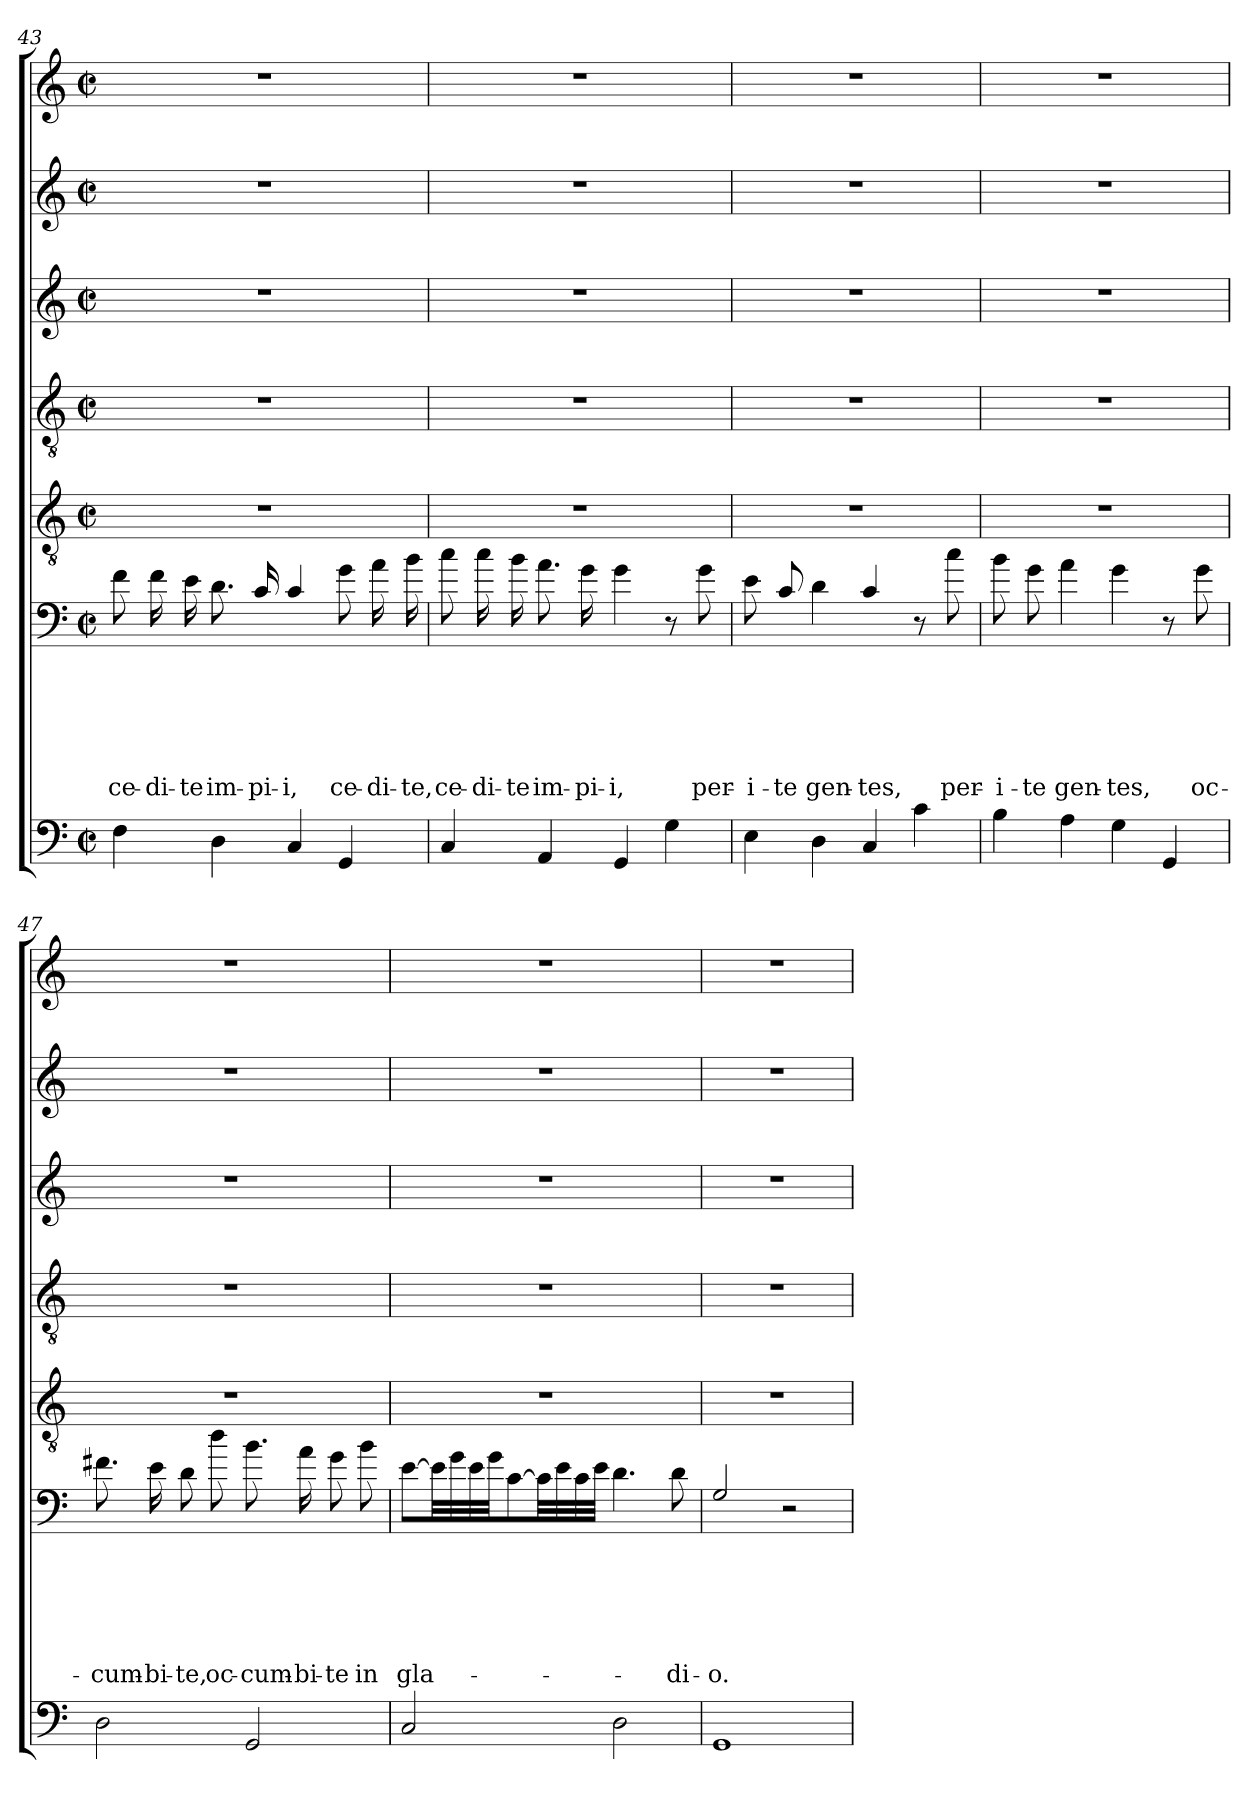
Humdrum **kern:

**kern	**kern	**text	**text	**text	**text	**text	**text	**kern	**kern	**kern	**kern	**kern
*part7	*part6	*part6	*part6	*part6	*part6	*part6	*part6	*part5	*part4	*part3	*part2	*part1
*staff7	*staff6	*staff6	*staff6	*staff6	*staff6	*staff6	*staff6	*staff5	*staff4	*staff3	*staff2	*staff1
*clefF4	*clefF4	*	*	*	*	*	*	*clefGv2	*clefGv2	*clefG2	*clefG2	*clefG2
*	*ITrd8c14	*	*	*	*	*	*	*	*	*	*	*
*k[]	*k[]	*	*	*	*	*	*	*k[]	*k[]	*k[]	*k[]	*k[]
*C:	*C:	*	*	*	*	*	*	*C:	*C:	*C:	*C:	*C:
*M2/2	*M2/2	*	*	*	*	*	*	*M2/2	*M2/2	*M2/2	*M2/2	*M2/2
*met(c|)	*met(c|)	*	*	*	*	*	*	*met(c|)	*met(c|)	*met(c|)	*met(c|)	*met(c|)
=43	=43	=43	=43	=43	=43	=43	=43	=43	=43	=43	=43	=43
!	!	!	!	!	!	!	!LO:LY:b	!	!	!	!	!
4F\	8F\	.	.	.	.	.	ce-	1r	1r	1r	1r	1r
!	!	!	!	!	!	!	!LO:LY:b	!	!	!	!	!
.	16F\	.	.	.	.	.	-di-	.	.	.	.	.
!	!	!	!	!	!	!	!LO:LY:b	!	!	!	!	!
.	16E\	.	.	.	.	.	-te	.	.	.	.	.
!	!	!	!	!	!	!	!LO:LY:b	!	!	!	!	!
4D\	8.D\	.	.	.	.	.	im-	.	.	.	.	.
!	!	!	!	!	!	!	!LO:LY:b	!	!	!	!	!
.	16C/	.	.	.	.	.	-pi-	.	.	.	.	.
!	!	!	!	!	!	!	!LO:LY:b	!	!	!	!	!
4C/	4C/	.	.	.	.	.	-i,	.	.	.	.	.
!	!	!	!	!	!	!	!LO:LY:b	!	!	!	!	!
4GG/	8G\	.	.	.	.	.	ce-	.	.	.	.	.
!	!	!	!	!	!	!	!LO:LY:b	!	!	!	!	!
.	16A\	.	.	.	.	.	-di-	.	.	.	.	.
!	!	!	!	!	!	!	!LO:LY:b	!	!	!	!	!
.	16B\	.	.	.	.	.	-te,	.	.	.	.	.
=44	=44	=44	=44	=44	=44	=44	=44	=44	=44	=44	=44	=44
!	!	!	!	!	!	!	!LO:LY:b	!	!	!	!	!
4C/	8c\	.	.	.	.	.	ce-	1r	1r	1r	1r	1r
!	!	!	!	!	!	!	!LO:LY:b	!	!	!	!	!
.	16c\	.	.	.	.	.	-di-	.	.	.	.	.
!	!	!	!	!	!	!	!LO:LY:b	!	!	!	!	!
.	16B\	.	.	.	.	.	-te	.	.	.	.	.
!	!	!	!	!	!	!	!LO:LY:b	!	!	!	!	!
4AA/	8.A\	.	.	.	.	.	im-	.	.	.	.	.
!	!	!	!	!	!	!	!LO:LY:b	!	!	!	!	!
.	16G\	.	.	.	.	.	-pi-	.	.	.	.	.
!	!	!	!	!	!	!	!LO:LY:b	!	!	!	!	!
4GG/	4G\	.	.	.	.	.	-i,	.	.	.	.	.
4G\	8r	.	.	.	.	.	.	.	.	.	.	.
!	!	!	!	!	!	!	!LO:LY:b	!	!	!	!	!
.	8G\	.	.	.	.	.	per-	.	.	.	.	.
=45	=45	=45	=45	=45	=45	=45	=45	=45	=45	=45	=45	=45
!	!	!	!	!	!	!	!LO:LY:b	!	!	!	!	!
4E\	8E\	.	.	.	.	.	-i-	1r	1r	1r	1r	1r
!	!	!	!	!	!	!	!LO:LY:b	!	!	!	!	!
.	8C/	.	.	.	.	.	-te	.	.	.	.	.
!	!	!	!	!	!	!	!LO:LY:b	!	!	!	!	!
4D\	4D\	.	.	.	.	.	gen-	.	.	.	.	.
!	!	!	!	!	!	!	!LO:LY:b	!	!	!	!	!
4C/	4C/	.	.	.	.	.	-tes,	.	.	.	.	.
4c\	8r	.	.	.	.	.	.	.	.	.	.	.
!	!	!	!	!	!	!	!LO:LY:b	!	!	!	!	!
.	8c\	.	.	.	.	.	per-	.	.	.	.	.
!!LO:LB:g=z
=46	=46	=46	=46	=46	=46	=46	=46	=46	=46	=46	=46	=46
!	!	!	!	!	!	!	!LO:LY:b	!	!	!	!	!
4B\	8B\	.	.	.	.	.	-i-	1r	1r	1r	1r	1r
!	!	!	!	!	!	!	!LO:LY:b	!	!	!	!	!
.	8G\	.	.	.	.	.	-te	.	.	.	.	.
!	!	!	!	!	!	!	!LO:LY:b	!	!	!	!	!
4A\	4A\	.	.	.	.	.	gen-	.	.	.	.	.
!	!	!	!	!	!	!	!LO:LY:b	!	!	!	!	!
4G\	4G\	.	.	.	.	.	-tes,	.	.	.	.	.
4GG/	8r	.	.	.	.	.	.	.	.	.	.	.
!	!	!	!	!	!	!	!LO:LY:b	!	!	!	!	!
.	8G\	.	.	.	.	.	oc-	.	.	.	.	.
=47	=47	=47	=47	=47	=47	=47	=47	=47	=47	=47	=47	=47
!	!	!	!	!	!	!	!LO:LY:b	!	!	!	!	!
2D\	8.F#X\	.	.	.	.	.	-cum-	1r	1r	1r	1r	1r
!	!	!	!	!	!	!	!LO:LY:b	!	!	!	!	!
.	16E\	.	.	.	.	.	-bi-	.	.	.	.	.
!	!	!	!	!	!	!	!LO:LY:b	!	!	!	!	!
.	8D\	.	.	.	.	.	-te,	.	.	.	.	.
!	!	!	!	!	!	!	!LO:LY:b	!	!	!	!	!
.	8d\	.	.	.	.	.	oc-	.	.	.	.	.
!	!	!	!	!	!	!	!LO:LY:b	!	!	!	!	!
2GG/	8.B\	.	.	.	.	.	-cum-	.	.	.	.	.
!	!	!	!	!	!	!	!LO:LY:b	!	!	!	!	!
.	16A\	.	.	.	.	.	-bi-	.	.	.	.	.
!	!	!	!	!	!	!	!LO:LY:b	!	!	!	!	!
.	8G\	.	.	.	.	.	-te	.	.	.	.	.
!	!	!	!	!	!	!	!LO:LY:b	!	!	!	!	!
.	8B\	.	.	.	.	.	in	.	.	.	.	.
=48	=48	=48	=48	=48	=48	=48	=48	=48	=48	=48	=48	=48
!	!	!	!	!	!	!	!LO:LY:b	!	!	!	!	!
2C/	[8E\L	.	.	.	.	.	gla-	1r	1r	1r	1r	1r
.	32E\LL]	.	.	.	.	.	.	.	.	.	.	.
.	32G\	.	.	.	.	.	.	.	.	.	.	.
.	32E\	.	.	.	.	.	.	.	.	.	.	.
.	32G\JJ	.	.	.	.	.	.	.	.	.	.	.
.	[8C\	.	.	.	.	.	.	.	.	.	.	.
.	32C\LL]	.	.	.	.	.	.	.	.	.	.	.
.	32E\	.	.	.	.	.	.	.	.	.	.	.
.	32C\	.	.	.	.	.	.	.	.	.	.	.
.	32E\JJJ	.	.	.	.	.	.	.	.	.	.	.
2D\	4.D\	.	.	.	.	.	.	.	.	.	.	.
!	!	!	!	!	!	!	!LO:LY:b	!	!	!	!	!
.	8D\	.	.	.	.	.	-di-	.	.	.	.	.
=49	=49	=49	=49	=49	=49	=49	=49	=49	=49	=49	=49	=49
!	!	!	!	!	!	!	!LO:LY:b	!	!	!	!	!
1GG	2GG/	.	.	.	.	.	-o.	1r	1r	1r	1r	1r
.	2r	.	.	.	.	.	.	.	.	.	.	.
=	=	=	=	=	=	=	=	=	=	=	=	=
*-	*-	*-	*-	*-	*-	*-	*-	*-	*-	*-	*-	*-
